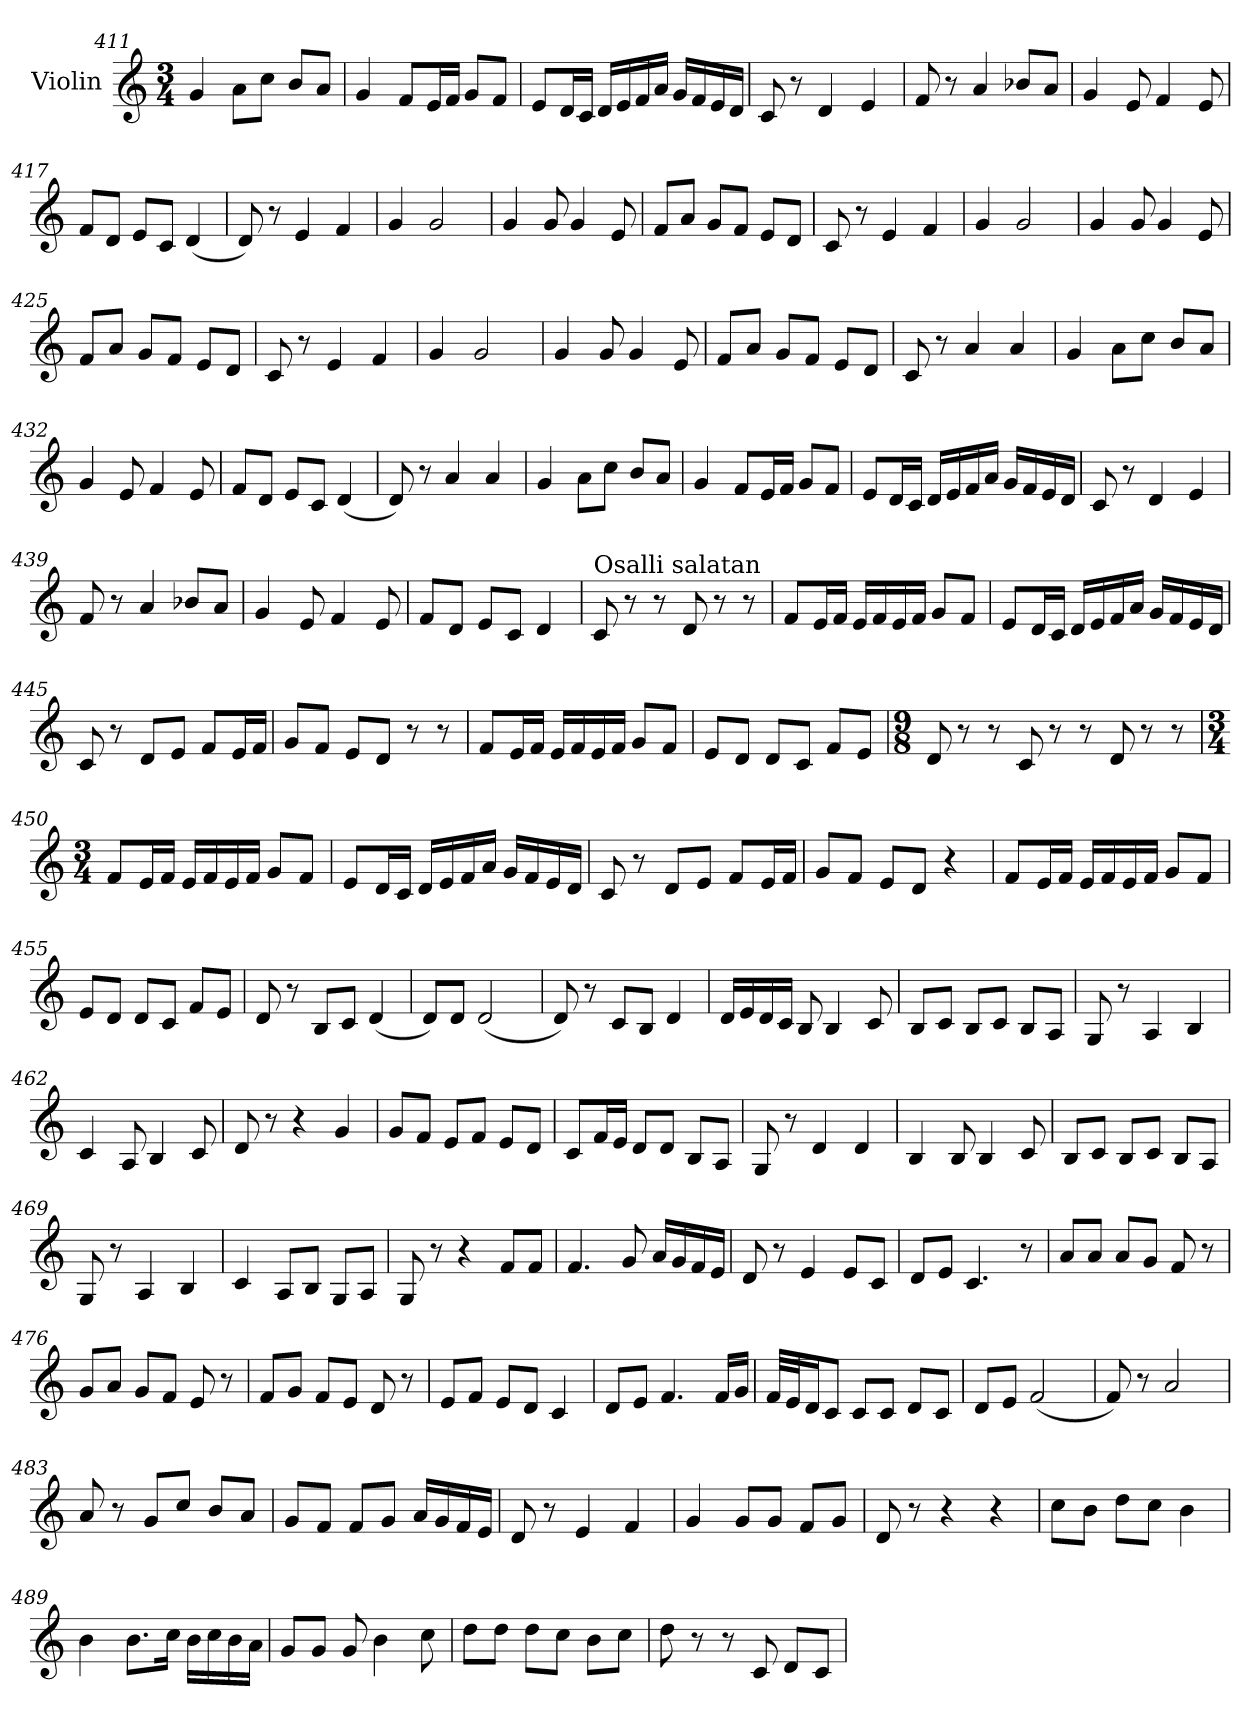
**kern
*part1
*staff1
*I"Violin
!!LO:LB:g=z
*clefG2
*k[]
*M3/4
=411
4g/
8a\L
8cc\J
8b/L
8a/J
=412
4g/
8f/L
16e/L
16f/JJ
8g/L
8f/J
=413
8e/L
16d/L
16c/JJ
16d/LL
16e/
16f/
16a/JJ
16g/LL
16f/
16e/
16d/JJ
=414
8c/
8r
4d/
4e/
=415
8f/
8r
4a/
8b-X/L
8a/J
=416
4g/
8e/
4f/
8e/
!!LO:LB:g=z
=417
8f/L
8d/J
8e/L
8c/J
(<4d/
=418
8d/)
8r
4e/
4f/
=419
4g/
2g/
=420
4g/
8g/
4g/
8e/
=421
8f/L
8a/J
8g/L
8f/J
8e/L
8d/J
=422
8c/
8r
4e/
4f/
=423
4g/
2g/
!!LO:PB:g=z
=424
4g/
8g/
4g/
8e/
=425
8f/L
8a/J
8g/L
8f/J
8e/L
8d/J
=426
8c/
8r
4e/
4f/
=427
4g/
2g/
=428
4g/
8g/
4g/
8e/
=429
8f/L
8a/J
8g/L
8f/J
8e/L
8d/J
!!LO:LB:g=z
=430
8c/
8r
4a/
4a/
=431
4g/
8a\L
8cc\J
8b/L
8a/J
=432
4g/
8e/
4f/
8e/
=433
8f/L
8d/J
8e/L
8c/J
(<4d/
=434
8d/)
8r
4a/
4a/
=435
4g/
8a\L
8cc\J
8b/L
8a/J
!!LO:LB:g=z
=436
4g/
8f/L
16e/L
16f/JJ
8g/L
8f/J
=437
8e/L
16d/L
16c/JJ
16d/LL
16e/
16f/
16a/JJ
16g/LL
16f/
16e/
16d/JJ
=438
8c/
8r
4d/
4e/
=439
8f/
8r
4a/
8b-X/L
8a/J
=440
4g/
8e/
4f/
8e/
=441
8f/L
8d/J
8e/L
8c/J
4d/
!!LO:LB:g=z
=442
!LO:TX:a:t=Osalli salatan
8c/
8r
8r
8d/
8r
8r
=443
8f/L
16e/L
16f/JJ
16e/LL
16f/
16e/
16f/JJ
8g/L
8f/J
=444
8e/L
16d/L
16c/JJ
16d/LL
16e/
16f/
16a/JJ
16g/LL
16f/
16e/
16d/JJ
=445
8c/
8r
8d/L
8e/J
8f/L
16e/L
16f/JJ
=446
8g/L
8f/J
8e/L
8d/J
8r
8r
!!LO:LB:g=z
=447
8f/L
16e/L
16f/JJ
16e/LL
16f/
16e/
16f/JJ
8g/L
8f/J
=448
8e/L
8d/J
8d/L
8c/J
8f/L
8e/J
=449
*M9/8
8d/
8r
8r
8c/
8r
8r
8d/
8r
8r
=450
*M3/4
8f/L
16e/L
16f/JJ
16e/LL
16f/
16e/
16f/JJ
8g/L
8f/J
!!LO:LB:g=z
=451
8e/L
16d/L
16c/JJ
16d/LL
16e/
16f/
16a/JJ
16g/LL
16f/
16e/
16d/JJ
=452
8c/
8r
8d/L
8e/J
8f/L
16e/L
16f/JJ
=453
8g/L
8f/J
8e/L
8d/J
4r
=454
8f/L
16e/L
16f/JJ
16e/LL
16f/
16e/
16f/JJ
8g/L
8f/J
=455
8e/L
8d/J
8d/L
8c/J
8f/L
8e/J
!!LO:LB:g=z
=456
8d/
8r
8B/L
8c/J
(<4d/
=457
8d/L)
8d/J
(<2d/
=458
8d/)
8r
8c/L
8B/J
4d/
=459
16d/LL
16e/
16d/
16c/JJ
8B/
4B/
8c/
=460
8B/L
8c/J
8B/L
8c/J
8B/L
8A/J
=461
8G/
8r
4A/
4B/
!!LO:LB:g=z
=462
4c/
8A/
4B/
8c/
=463
8d/
8r
4r
4g/
=464
8g/L
8f/J
8e/L
8f/J
8e/L
8d/J
=465
8c/L
16f/L
16e/JJ
8d/L
8d/J
8B/L
8A/J
=466
8G/
8r
4d/
4d/
=467
4B/
8B/
4B/
8c/
!!LO:PB:g=z
=468
8B/L
8c/J
8B/L
8c/J
8B/L
8A/J
=469
8G/
8r
4A/
4B/
=470
4c/
8A/L
8B/J
8G/L
8A/J
=471
8G/
8r
4r
8f/L
8f/J
=472
4.f/
8g/
16a/LL
16g/
16f/
16e/JJ
=473
8d/
8r
4e/
8e/L
8c/J
!!LO:LB:g=z
=474
8d/L
8e/J
4.c/
8r
=475
8a/L
8a/J
8a/L
8g/J
8f/
8r
=476
8g/L
8a/J
8g/L
8f/J
8e/
8r
=477
8f/L
8g/J
8f/L
8e/J
8d/
8r
=478
8e/L
8f/J
8e/L
8d/J
4c/
=479
8d/L
8e/J
4.f/
16f/LL
16g/JJ
!!LO:LB:g=z
=480
32f/LLL
32e/J
16d/J
8c/J
8c/L
8c/J
8d/L
8c/J
=481
8d/L
8e/J
(<2f/
=482
8f/)
8r
2a/
=483
8a/
8r
8g/L
8cc/J
8b/L
8a/J
=484
8g/L
8f/J
8f/L
8g/J
16a/LL
16g/
16f/
16e/JJ
=485
8d/
8r
4e/
4f/
!!LO:LB:g=z
=486
4g/
8g/L
8g/J
8f/L
8g/J
=487
8d/
8r
4r
4r
=488
8cc\L
8b\J
8dd\L
8cc\J
4b\
=489
4b\
8.b\L
16cc\Jk
16b\LL
16cc\
16b\
16a\JJ
=490
8g/L
8g/J
8g/
4b\
8cc\
=491
8dd\L
8dd\J
8dd\L
8cc\J
8b\L
8cc\J
!!LO:LB:g=z
=492
8dd\
8r
8r
8c/
8d/L
8c/J
=
*-
